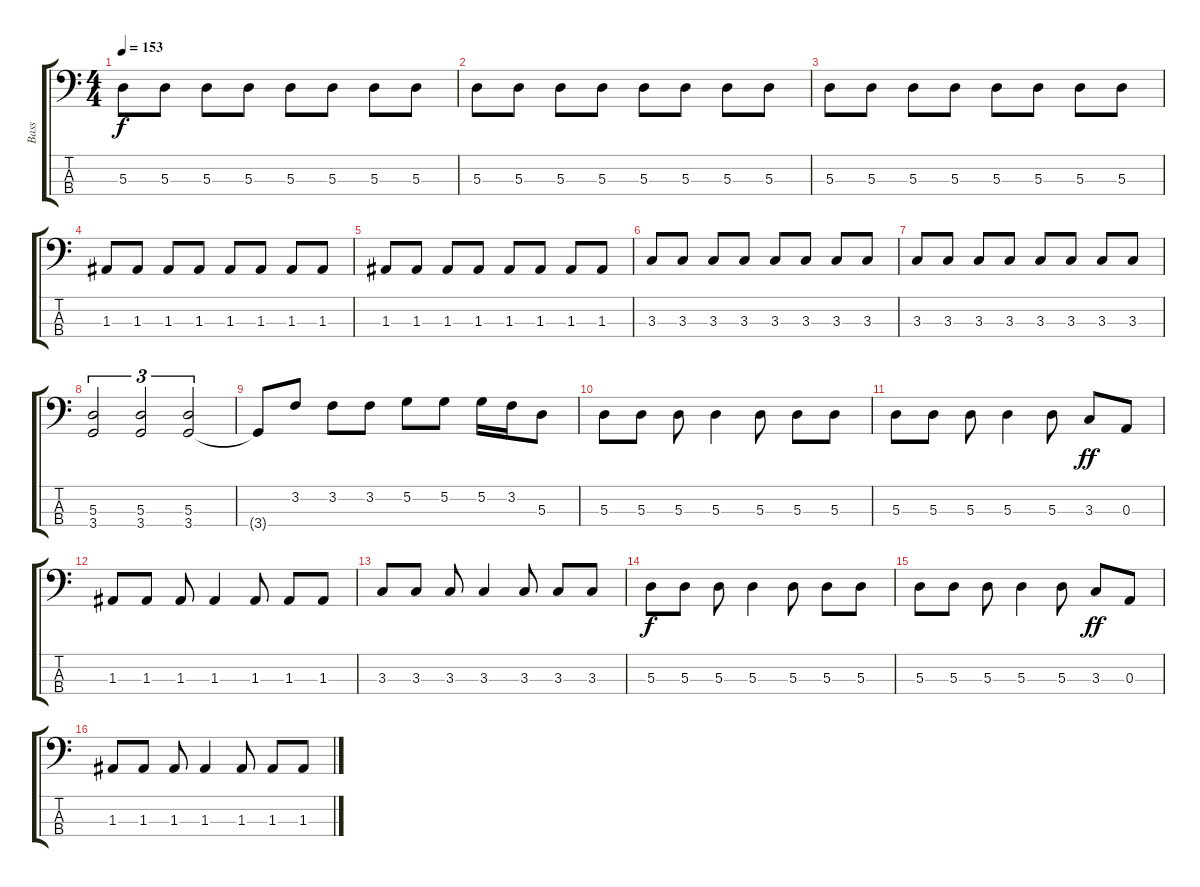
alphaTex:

\track ("Bass" "Bass") {instrument electricbassfinger}
\staff {score tabs}
\tuning (G2 D2 A1 E1) {hide}
\ts (4 4)
\tempo 153
\clef f4
\ks c
5.3.8{dy f} 5.3.8 5.3.8 5.3.8 5.3.8 5.3.8 5.3.8 5.3.8 |
5.3.8 5.3.8 5.3.8 5.3.8 5.3.8 5.3.8 5.3.8 5.3.8 |
5.3.8 5.3.8 5.3.8 5.3.8 5.3.8 5.3.8 5.3.8 5.3.8 |
1.3.8 1.3.8 1.3.8 1.3.8 1.3.8 1.3.8 1.3.8 1.3.8 |
1.3.8 1.3.8 1.3.8 1.3.8 1.3.8 1.3.8 1.3.8 1.3.8 |
3.3.8 3.3.8 3.3.8 3.3.8 3.3.8 3.3.8 3.3.8 3.3.8 |
3.3.8 3.3.8 3.3.8 3.3.8 3.3.8 3.3.8 3.3.8 3.3.8 |
(5.3 3.4).2{tu (3 2)} (5.3 3.4).2{tu (3 2)} (5.3 3.4).2{tu (3 2)} |
3.4{t}.8 3.2.8 3.2.8 3.2.8 5.2.8 5.2.8 5.2.16 3.2.16 5.3.8 |
5.3.8 5.3.8 5.3.8 5.3.4 5.3.8 5.3.8 5.3.8 |
5.3.8 5.3.8 5.3.8 5.3.4 5.3.8 3.3.8{dy ff} 0.3.8 |
1.3.8 1.3.8 1.3.8 1.3.4 1.3.8 1.3.8 1.3.8 |
3.3.8 3.3.8 3.3.8 3.3.4 3.3.8 3.3.8 3.3.8 |
5.3.8{dy f} 5.3.8 5.3.8 5.3.4 5.3.8 5.3.8 5.3.8 |
5.3.8 5.3.8 5.3.8 5.3.4 5.3.8 3.3.8{dy ff} 0.3.8 |
1.3.8 1.3.8 1.3.8 1.3.4 1.3.8 1.3.8 1.3.8
